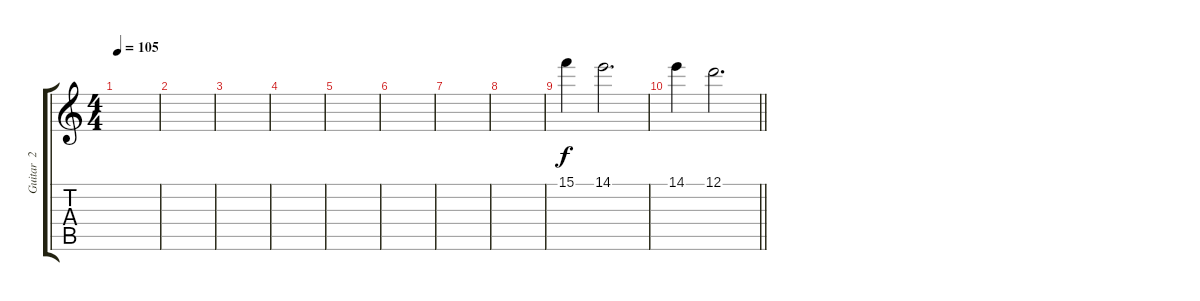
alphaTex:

\track ("Guitar  2" "Guitar  2") {instrument distortionguitar}
\staff {score tabs}
\tuning (D4 A3 F3 C3 G2 C2) {hide}
\ts (4 4)
\tempo 105
\clef g2
\ks c
|
|
|
|
|
|
|
|
15.1.4{instrument distortionguitar} 14.1.2{d} |
\barLineRight lightlight
14.1.4 12.1.2{d}
